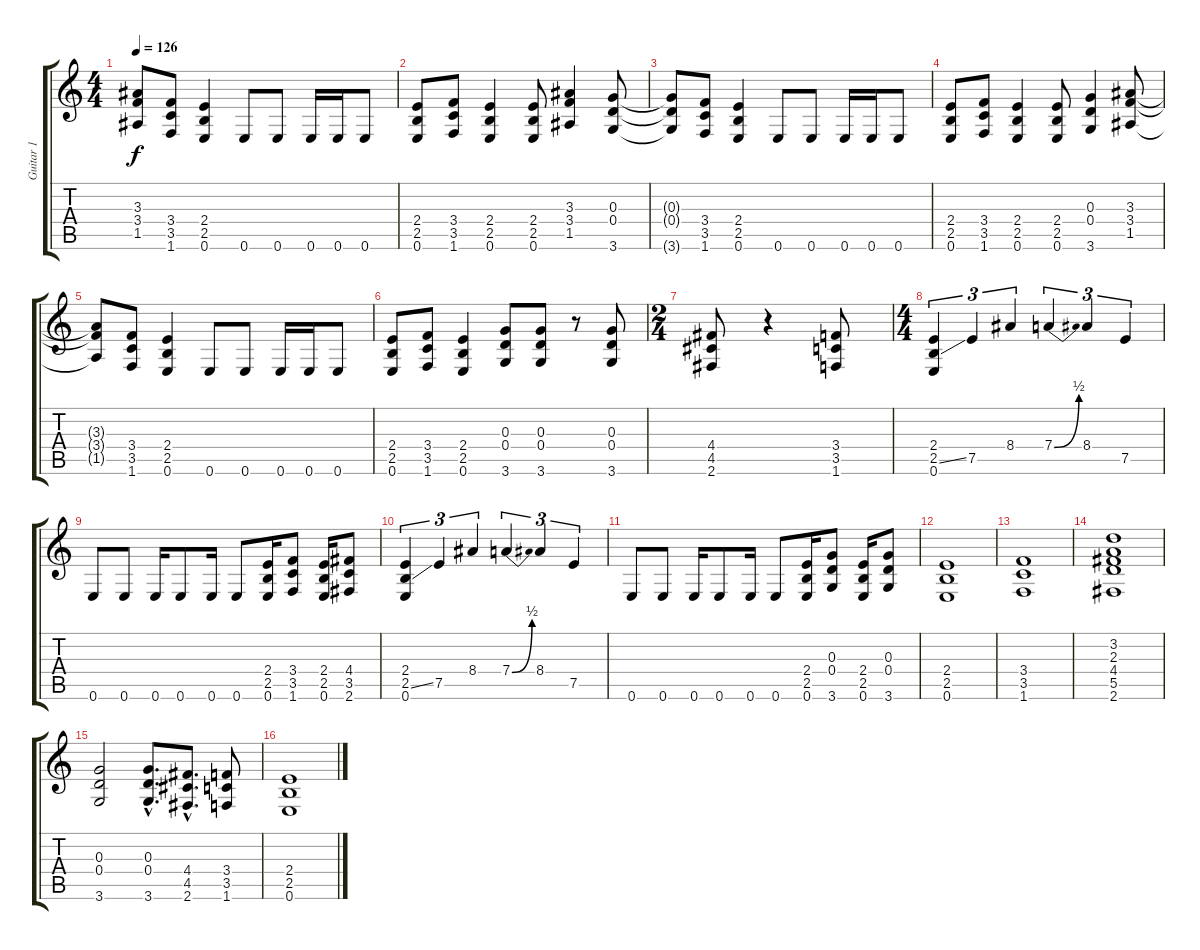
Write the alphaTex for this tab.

\track ("Guitar 1" "Guitar 1") {instrument distortionguitar}
\staff {score tabs}
\tuning (E4 B3 G3 D3 A2 E2) {hide}
\ts (4 4)
\tempo 126
\clef g2
\ks c
(3.3{t} 3.4{t} 1.5{t}).8{dy f} (3.4 3.5 1.6).8 (2.4 2.5 0.6).4 0.6.8 0.6.8 0.6.16 0.6.16 0.6.8 |
(2.4 2.5 0.6).8 (3.4 3.5 1.6).8 (2.4 2.5 0.6).4 (2.4 2.5 0.6).8 (3.3 3.4 1.5).4 (0.3 0.4 3.6).8 |
(0.3{t} 0.4{t} 3.6{t}).8 (3.4 3.5 1.6).8 (2.4 2.5 0.6).4 0.6.8 0.6.8 0.6.16 0.6.16 0.6.8 |
(2.4 2.5 0.6).8 (3.4 3.5 1.6).8 (2.4 2.5 0.6).4 (2.4 2.5 0.6).8 (0.3 0.4 3.6).4 (3.3 3.4 1.5).8 |
(3.3{t} 3.4{t} 1.5{t}).8 (3.4 3.5 1.6).8 (2.4 2.5 0.6).4 0.6.8 0.6.8 0.6.16 0.6.16 0.6.8 |
(2.4 2.5 0.6).8 (3.4 3.5 1.6).8 (2.4 2.5 0.6).4 (0.3 0.4 3.6).8 (0.3 0.4 3.6).8 r.8 (0.3 0.4 3.6).8 |
\ts (2 4)
(4.4 4.5 2.6).8 r.4 (3.4 3.5 1.6).8 |
\ts (4 4)
(2.4 2.5{ss} 0.6).4{tu (3 2)} 7.5.4{tu (3 2)} 8.4.4{tu (3 2)} 7.4{be (bend 0 0 60 2)}.4{tu (3 2)} 8.4.4{tu (3 2)} 7.5.4{tu (3 2)} |
0.6.8 0.6.8 0.6.16 0.6.8 0.6.16 0.6.8 (2.4 2.5 0.6).16 (3.4 3.5 1.6).8 (2.4 2.5 0.6).16 (4.4 3.5 2.6).8 |
(2.4 2.5{ss} 0.6).4{tu (3 2)} 7.5.4{tu (3 2)} 8.4.4{tu (3 2)} 7.4{be (bend 0 0 60 2)}.4{tu (3 2)} 8.4.4{tu (3 2)} 7.5.4{tu (3 2)} |
0.6.8 0.6.8 0.6.16 0.6.8 0.6.16 0.6.8 (2.4 2.5 0.6).16 (0.3 0.4 3.6).8 (2.4 2.5 0.6).16 (0.3 0.4 3.6).8 |
(2.4 2.5 0.6).1 |
(3.4 3.5 1.6).1 |
(3.2 2.3 4.4 5.5 2.6).1 |
(0.3 0.4 3.6).2 (0.3{hac} 0.4{hac} 3.6{hac}).8{d} (4.4{hac} 4.5{hac} 2.6{hac}).8{d} (3.4 3.5 1.6).8 |
(2.4 2.5 0.6).1
